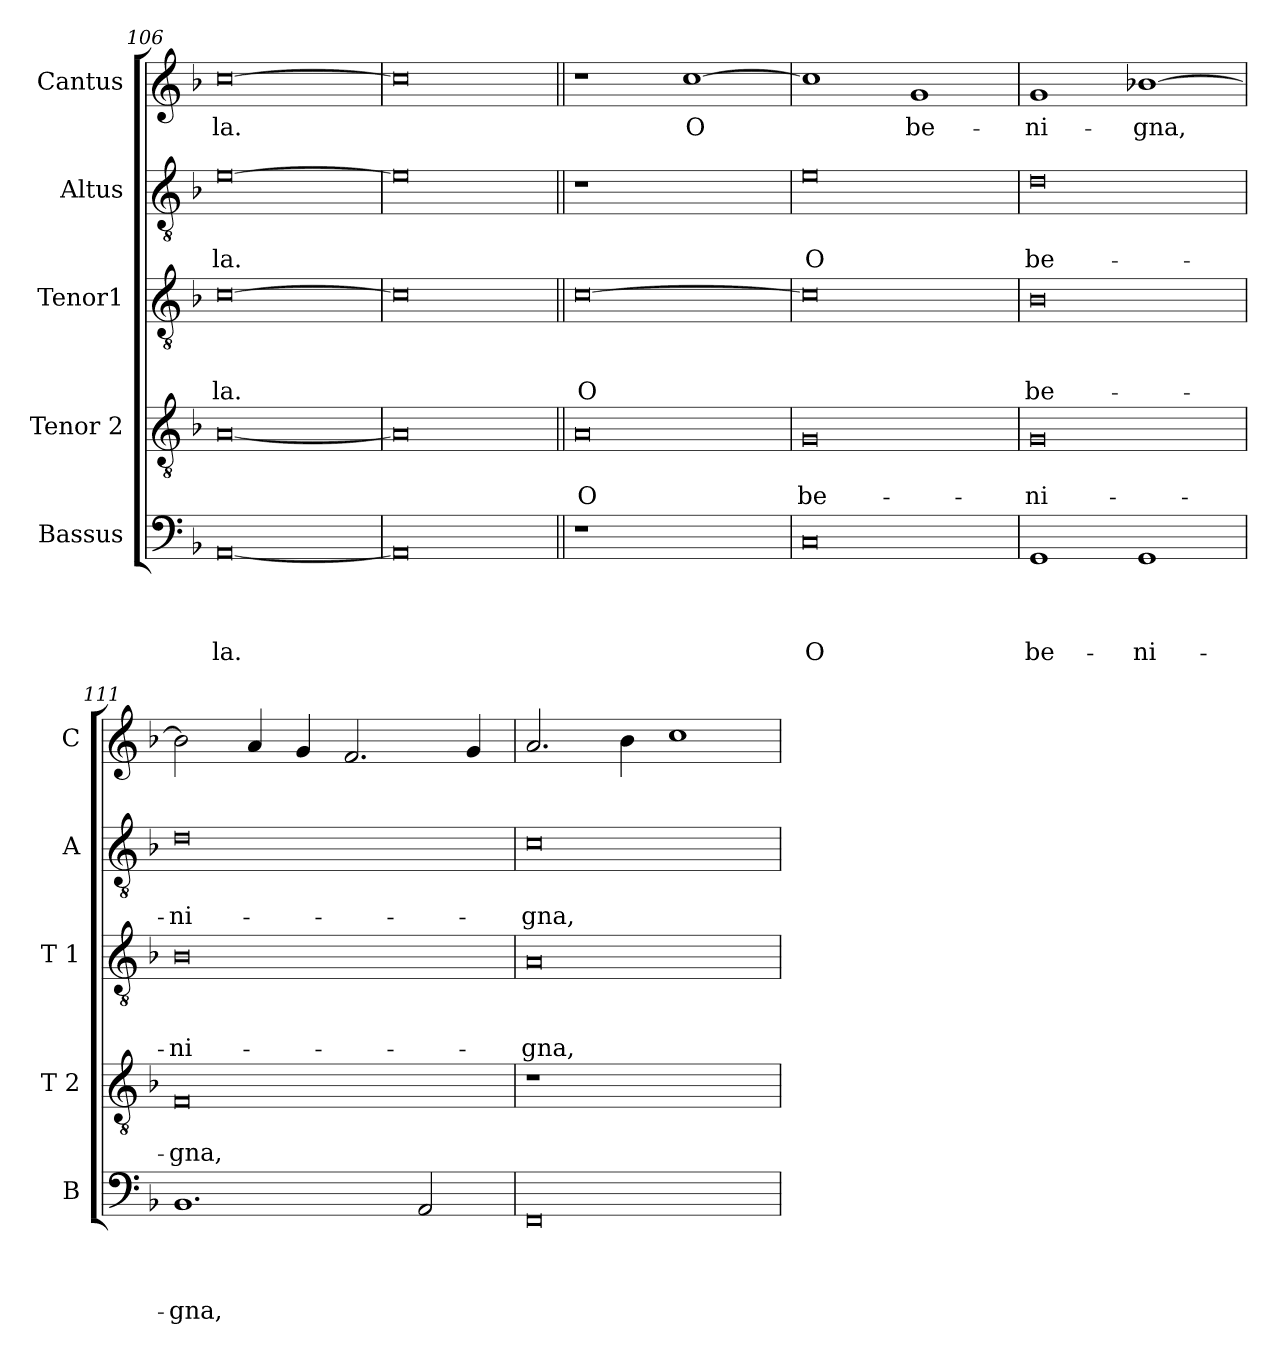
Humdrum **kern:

**kern	**text	**text	**text	**text	**kern	**text	**text	**kern	**text	**text	**text	**kern	**text	**text	**kern	**text
*part5	*part5	*part5	*part5	*part5	*part4	*part4	*part4	*part3	*part3	*part3	*part3	*part2	*part2	*part2	*part1	*part1
*staff5	*staff5	*staff5	*staff5	*staff5	*staff4	*staff4	*staff4	*staff3	*staff3	*staff3	*staff3	*staff2	*staff2	*staff2	*staff1	*staff1
*I"Bassus	*	*	*	*	*I"Tenor 2	*	*	*I"Tenor1	*	*	*	*I"Altus	*	*	*I"Cantus	*
*I'B	*	*	*	*	*I'T 2	*	*	*I'T 1	*	*	*	*I'A	*	*	*I'C	*
*clefF4	*	*	*	*	*clefGv2	*	*	*clefGv2	*	*	*	*clefGv2	*	*	*clefG2	*
*k[b-]	*	*	*	*	*k[b-]	*	*	*k[b-]	*	*	*	*k[b-]	*	*	*k[b-]	*
*F:	*	*	*	*	*F:	*	*	*F:	*	*	*	*F:	*	*	*F:	*
=106	=106	=106	=106	=106	=106	=106	=106	=106	=106	=106	=106	=106	=106	=106	=106	=106
!	!	!	!	!LO:LY:b	!	!	!	!	!	!	!LO:LY:b	!	!	!LO:LY:b	!	!LO:LY:b
[0AA	.	.	.	-la.	[0A	.	.	[0c	.	.	-la.	[0e	.	-la.	[0cc	-la.
=107	=107	=107	=107	=107	=107	=107	=107	=107	=107	=107	=107	=107	=107	=107	=107	=107
0AA]	.	.	.	.	0A]	.	.	0c]	.	.	.	0e]	.	.	0cc]	.
!!LO:PB:g=z
=108||	=108||	=108||	=108||	=108||	=108||	=108||	=108||	=108||	=108||	=108||	=108||	=108||	=108||	=108||	=108||	=108||
!	!	!	!	!	!	!	!LO:LY:b	!	!	!	!LO:LY:b	!	!	!	!	!
1r	.	.	.	.	0A	.	O	[0c	.	.	O	1r	.	.	1r	.
!	!	!	!	!	!	!	!	!	!	!	!	!	!	!	!	!LO:LY:b
1ryy	.	.	.	.	.	.	.	.	.	.	.	1ryy	.	.	[1cc	O
=109	=109	=109	=109	=109	=109	=109	=109	=109	=109	=109	=109	=109	=109	=109	=109	=109
!	!	!	!	!LO:LY:b	!	!	!LO:LY:b	!	!	!	!	!	!	!LO:LY:b	!	!
0C	.	.	.	O	0G	.	be-	0c]	.	.	.	0e	.	O	1cc]	.
!	!	!	!	!	!	!	!	!	!	!	!	!	!	!	!	!LO:LY:b
.	.	.	.	.	.	.	.	.	.	.	.	.	.	.	1g	be-
=110	=110	=110	=110	=110	=110	=110	=110	=110	=110	=110	=110	=110	=110	=110	=110	=110
!	!	!	!	!LO:LY:b	!	!	!LO:LY:b	!	!	!	!LO:LY:b	!	!	!LO:LY:b	!	!LO:LY:b
1GG	.	.	.	be-	0G	.	-ni-	0B-	.	.	be-	0d	.	be-	1g	-ni-
!	!	!	!	!LO:LY:b	!	!	!	!	!	!	!	!	!	!	!	!LO:LY:b
1GG	.	.	.	-ni-	.	.	.	.	.	.	.	.	.	.	[1b-X	-gna,
=111	=111	=111	=111	=111	=111	=111	=111	=111	=111	=111	=111	=111	=111	=111	=111	=111
!	!	!	!	!LO:LY:b	!	!	!LO:LY:b	!	!	!	!LO:LY:b	!	!	!LO:LY:b	!	!
1.BB-	.	.	.	-gna,	0F	.	-gna,	0B-	.	.	-ni-	0d	.	-ni-	2b-\]	.
.	.	.	.	.	.	.	.	.	.	.	.	.	.	.	4a/	.
.	.	.	.	.	.	.	.	.	.	.	.	.	.	.	4g/	.
.	.	.	.	.	.	.	.	.	.	.	.	.	.	.	2.f/	.
2AA/	.	.	.	.	.	.	.	.	.	.	.	.	.	.	.	.
.	.	.	.	.	.	.	.	.	.	.	.	.	.	.	4g/	.
=112	=112	=112	=112	=112	=112	=112	=112	=112	=112	=112	=112	=112	=112	=112	=112	=112
!	!	!	!	!	!	!	!	!	!	!	!LO:LY:b	!	!	!LO:LY:b	!	!
0FF	.	.	.	.	1r	.	.	0A	.	.	-gna,	0c	.	-gna,	2.a/	.
.	.	.	.	.	.	.	.	.	.	.	.	.	.	.	4b-\	.
.	.	.	.	.	1ryy	.	.	.	.	.	.	.	.	.	1cc	.
=	=	=	=	=	=	=	=	=	=	=	=	=	=	=	=	=
*-	*-	*-	*-	*-	*-	*-	*-	*-	*-	*-	*-	*-	*-	*-	*-	*-
